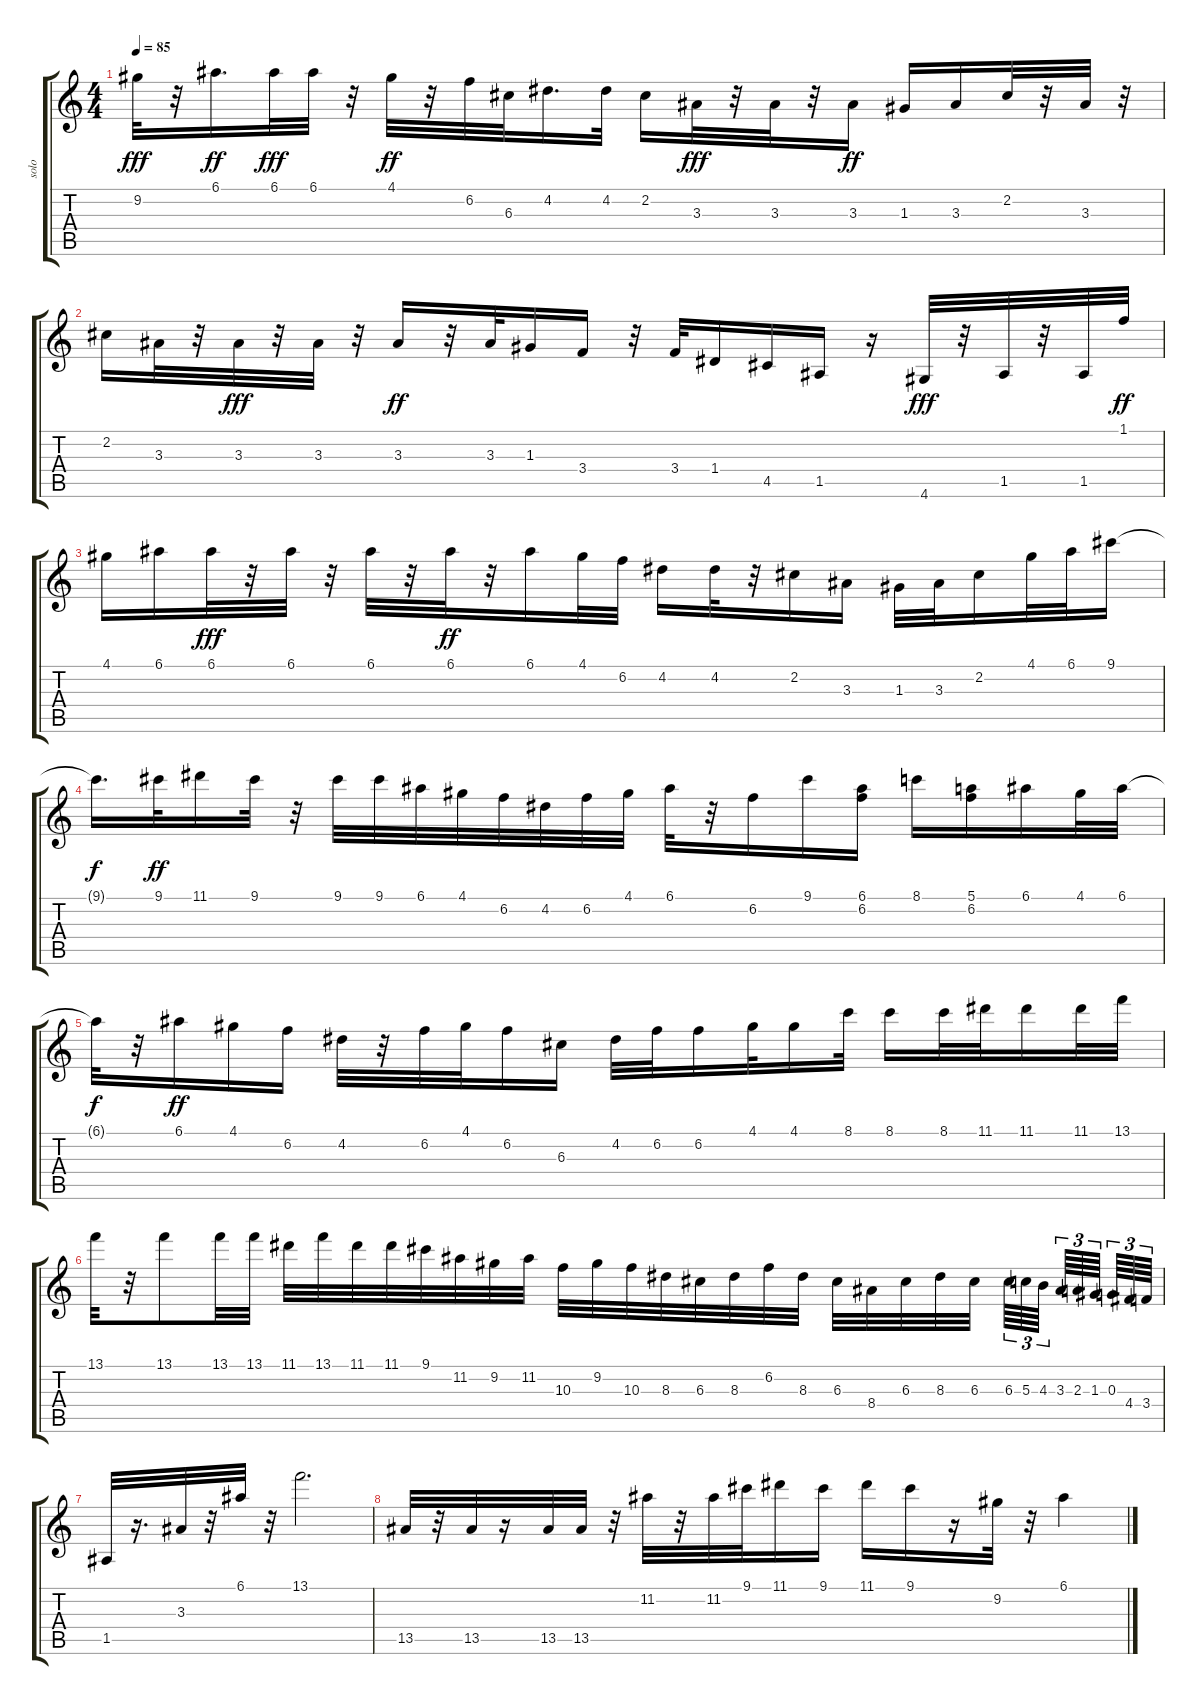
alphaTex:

\track ("solo" "solo") {instrument distortionguitar}
\staff {score tabs}
\tuning (E4 B3 G3 D3 A2 E2) {hide}
\ts (4 4)
\tempo 85
\clef g2
\ks c
9.2.32{dy fff} r.32 6.1.16{d dy ff} 6.1.32{dy fff} 6.1.32 r.32 4.1.32{dy ff} r.32 6.2.32 6.3.32 4.2.16{d} 4.2.32 2.2.16 3.3.32{dy fff} r.32 3.3.32 r.32 3.3.16{dy ff} 1.3.16 3.3.16 2.2.32 r.32 3.3.32 r.32 |
2.2.16 3.3.32 r.32 3.3.32{dy fff} r.32 3.3.32 r.32 3.3.16{dy ff} r.32 3.3.32 1.3.16 3.4.16 r.32 3.4.32 1.4.16 4.5.16 1.5.16 r.16 4.6.32{dy fff} r.32 1.5.32 r.32 1.5.32 1.1.32{dy ff} |
4.1.16 6.1.16 6.1.32{dy fff} r.32 6.1.32 r.32 6.1.32 r.32 6.1.32{dy ff} r.32 6.1.16 4.1.32 6.2.32 4.2.16 4.2.32 r.32 2.2.16 3.3.16 1.3.32 3.3.32 2.2.16 4.1.32 6.1.32 9.1.16 |
9.1{t}.16{d dy f} 9.1.32{dy ff} 11.1.16 9.1.32 r.32 9.1.32 9.1.32 6.1.32 4.1.32 6.2.32 4.2.32 6.2.32 4.1.32 6.1.32 r.32 6.2.16 9.1.16 (6.1 6.2).16 8.1.16 (5.1 6.2).16 6.1.16 4.1.32 6.1.32 |
6.1{t}.32{dy f} r.32 6.1.16{dy ff} 4.1.16 6.2.16 4.2.32 r.32 6.2.32 4.1.32 6.2.16 6.3.16 4.2.32 6.2.32 6.2.16 4.1.32 4.1.16 8.1.32 8.1.16 8.1.32 11.1.32 11.1.16 11.1.32 13.1.32 |
13.1.32 r.32 13.1.8 13.1.32 13.1.32 11.1.32 13.1.32 11.1.32 11.1.32 9.1.32 11.2.32 9.2.32 11.2.32 10.3.32 9.2.32 10.3.32 8.3.32 6.3.32 8.3.32 6.2.32 8.3.32 6.3.32 8.4.32 6.3.32 8.3.32 6.3.32 6.3.64{tu (3 2)} 5.3.64{tu (3 2)} 4.3.64{tu (3 2)} 3.3.64{tu (3 2)} 2.3.64{tu (3 2)} 1.3.64{tu (3 2)} 0.3.64{tu (3 2)} 4.4.64{tu (3 2)} 3.4.64{tu (3 2)} |
1.5.32 r.16{d} 3.3.32 r.32 6.1.32 r.32 13.1.2{d} |
13.5.32 r.32 13.5.32{volume 13} r.16 13.5.32{volume 13} 13.5.32{volume 13} r.32 11.2.32{volume 13} r.32 11.2.32{volume 13} 9.1.32{volume 13} 11.1.16{volume 13} 9.1.16{volume 13} 11.1.16{volume 13} 9.1.16{volume 13} r.16 9.2.32{volume 13} r.32 6.1.4{volume 13}
